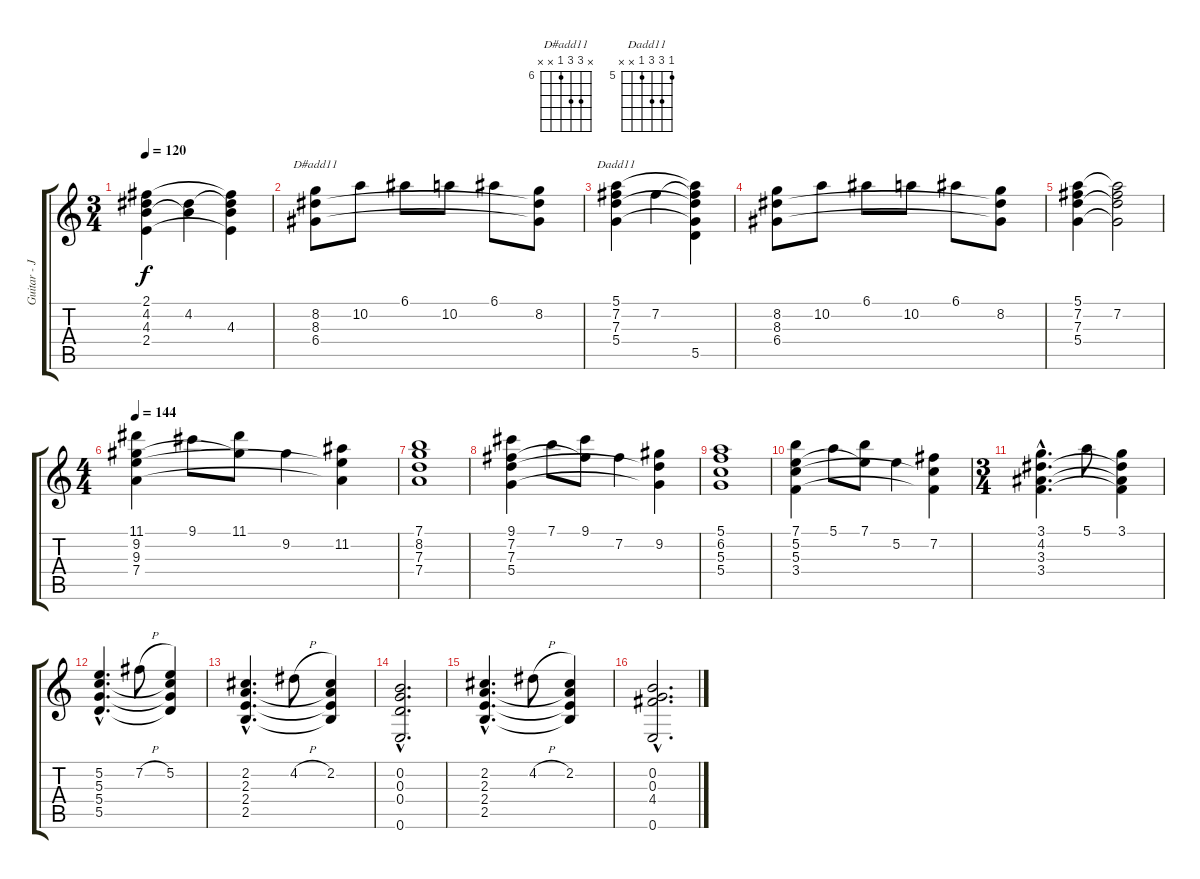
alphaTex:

\track ("Guitar - Joe Pass" "Guitar - J") {instrument electricguitarjazz}
\staff {score tabs}
\tuning (E4 B3 G3 D3 A2 E2) {hide}
\chord ("D#add11" x 8 8 6 x x) {firstfret 6}
\chord ("Dadd11" 5 7 7 5 x x) {firstfret 5}
\ts (3 4)
\tempo 120
\clef g2
\ks c
(2.1 4.2 4.3 2.4).4{dy f} (4.2 4.3{t}).4 (2.1{t} 4.2{t} 4.3 2.4{t}).4 |
(8.2 8.3 6.4).8{ch "D#add11"} 10.2.8 6.1.8 10.2.8 6.1.8 (8.2 8.3{t} 6.4{t}).8 |
(5.1 7.2 7.3 5.4).4{ch "Dadd11"} 7.2.4 (5.1{t} 7.2{t} 7.3{t} 5.4{t} 5.5).4 |
(8.2 8.3 6.4).8 10.2.8 6.1.8 10.2.8 6.1.8 (8.2 8.3{t} 6.4{t}).8 |
(5.1 7.2 7.3 5.4).4 (5.1{t} 7.2 7.3{t} 5.4{t}).2 |
\ts (4 4)
\tempo 134
\tempo 144
(11.1 9.2 9.3 7.4).4 9.1.8 (11.1 9.2{t}).8 9.2.4 (11.2 9.3{t} 7.4{t}).4 |
(7.1 8.2 7.3 7.4).1 |
(9.1 7.2 7.3 5.4).4 7.1.8 (9.1 7.2{t}).8 7.2.4 (9.2 7.3{t} 5.4{t}).4 |
(5.1 6.2 5.3 5.4).1 |
(7.1 5.2 5.3 3.4).4 5.1.8 (7.1 5.2{t}).8 5.2.4 (7.2 5.3{t} 3.4{t}).4 |
\ts (3 4)
(3.1{hac} 4.2{hac} 3.3{hac} 3.4{hac}).4{d} 5.1.8 (3.1 4.2{t} 3.3{t} 3.4{t}).4 |
(5.2{hac} 5.3{hac} 5.4{hac} 5.5{hac}).4{d} 7.2{h}.8 (5.2 5.3{t} 5.4{t} 5.5{t}).4 |
(2.2{hac} 2.3{hac} 2.4{hac} 2.5{hac}).4{d} 4.2{h}.8 (2.2 2.3{t} 2.4{t} 2.5{t}).4 |
(0.2{hac} 0.3{hac} 0.4{hac} 0.6{hac}).2{d} |
(2.2{hac} 2.3{hac} 2.4{hac} 2.5{hac}).4{d} 4.2{h}.8 (2.2 2.3{t} 2.4{t} 2.5{t}).4 |
(0.2{hac} 0.3{hac} 4.4{hac} 0.6{hac}).2{d}
